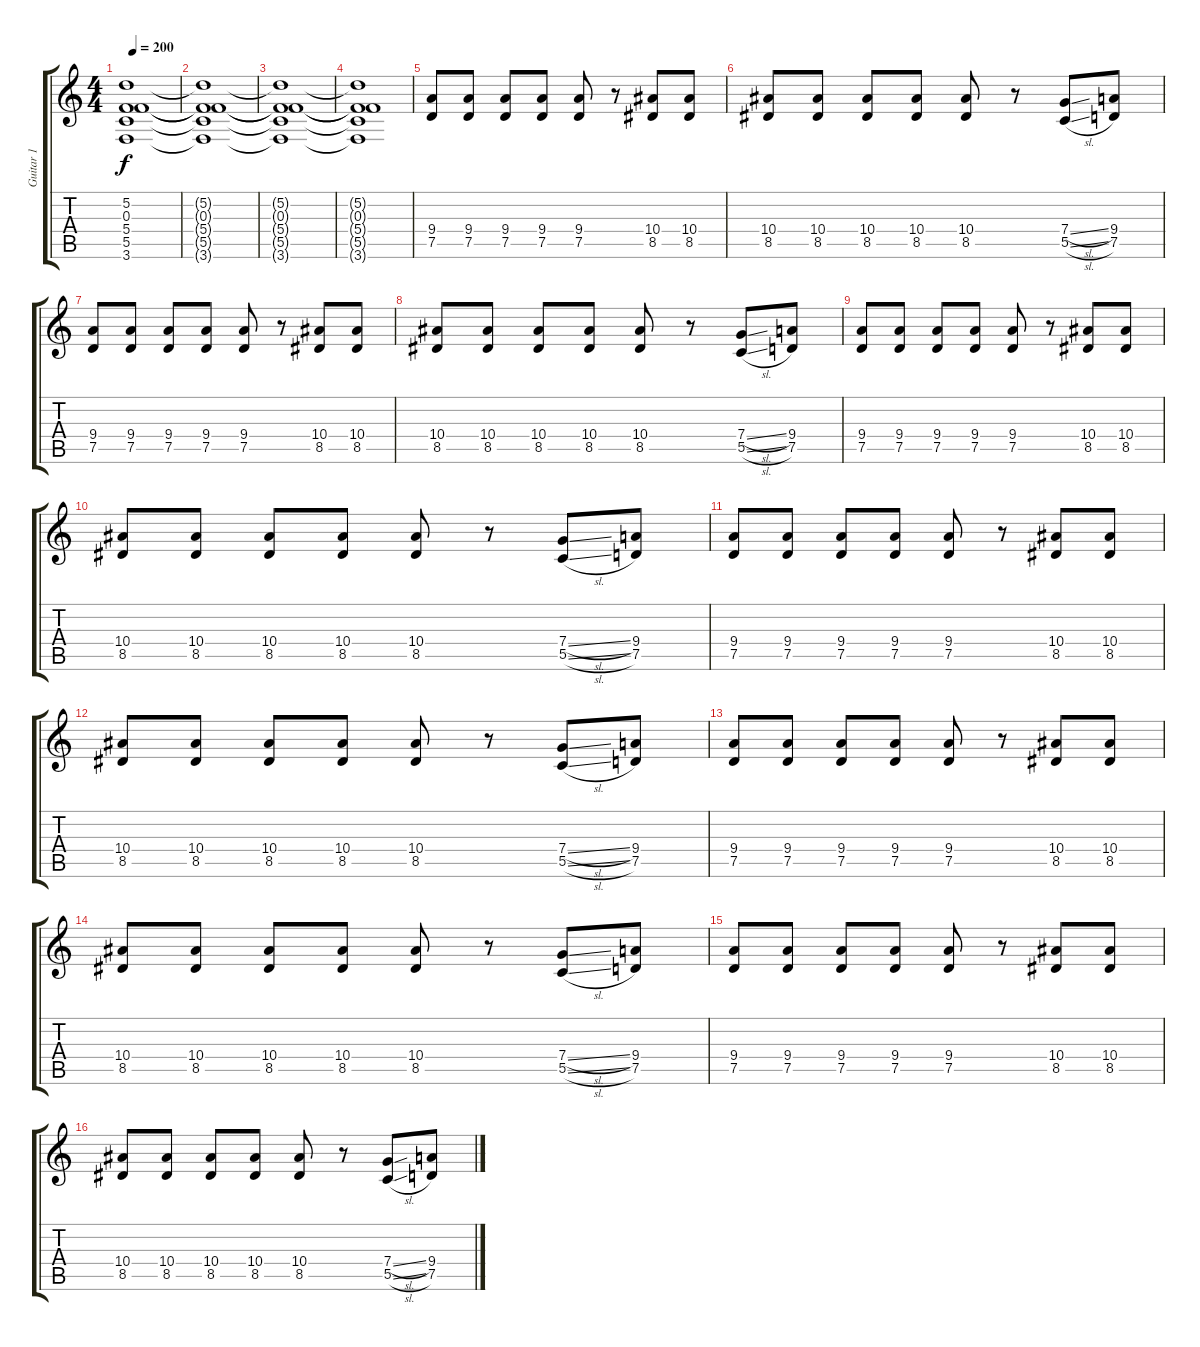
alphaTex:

\track ("Guitar 1" "Guitar 1") {instrument distortionguitar}
\staff {score tabs}
\tuning (D4 A3 F3 C3 G2 D2) {hide}
\ts (4 4)
\tempo 200
\clef g2
\ks c
(5.2{t} 0.3{t} 5.4{t} 5.5{t} 3.6{t}).1{dy f} |
(5.2{t} 0.3{t} 5.4{t} 5.5{t} 3.6{t}).1 |
(5.2{t} 0.3{t} 5.4{t} 5.5{t} 3.6{t}).1 |
(5.2{t} 0.3{t} 5.4{t} 5.5{t} 3.6{t}).1 |
(9.4 7.5).8 (9.4 7.5).8 (9.4 7.5).8 (9.4 7.5).8 (9.4 7.5).8 r.8 (10.4 8.5).8 (10.4 8.5).8 |
(10.4 8.5).8 (10.4 8.5).8 (10.4 8.5).8 (10.4 8.5).8 (10.4 8.5).8 r.8 (7.4{sl} 5.5{sl}).8 (9.4 7.5).8 |
(9.4 7.5).8 (9.4 7.5).8 (9.4 7.5).8 (9.4 7.5).8 (9.4 7.5).8 r.8 (10.4 8.5).8 (10.4 8.5).8 |
(10.4 8.5).8 (10.4 8.5).8 (10.4 8.5).8 (10.4 8.5).8 (10.4 8.5).8 r.8 (7.4{sl} 5.5{sl}).8 (9.4 7.5).8 |
(9.4 7.5).8 (9.4 7.5).8 (9.4 7.5).8 (9.4 7.5).8 (9.4 7.5).8 r.8 (10.4 8.5).8 (10.4 8.5).8 |
(10.4 8.5).8 (10.4 8.5).8 (10.4 8.5).8 (10.4 8.5).8 (10.4 8.5).8 r.8 (7.4{sl} 5.5{sl}).8 (9.4 7.5).8 |
(9.4 7.5).8 (9.4 7.5).8 (9.4 7.5).8 (9.4 7.5).8 (9.4 7.5).8 r.8 (10.4 8.5).8 (10.4 8.5).8 |
(10.4 8.5).8 (10.4 8.5).8 (10.4 8.5).8 (10.4 8.5).8 (10.4 8.5).8 r.8 (7.4{sl} 5.5{sl}).8 (9.4 7.5).8 |
(9.4 7.5).8 (9.4 7.5).8 (9.4 7.5).8 (9.4 7.5).8 (9.4 7.5).8 r.8 (10.4 8.5).8 (10.4 8.5).8 |
(10.4 8.5).8 (10.4 8.5).8 (10.4 8.5).8 (10.4 8.5).8 (10.4 8.5).8 r.8 (7.4{sl} 5.5{sl}).8 (9.4 7.5).8 |
(9.4 7.5).8 (9.4 7.5).8 (9.4 7.5).8 (9.4 7.5).8 (9.4 7.5).8 r.8 (10.4 8.5).8 (10.4 8.5).8 |
(10.4 8.5).8 (10.4 8.5).8 (10.4 8.5).8 (10.4 8.5).8 (10.4 8.5).8 r.8 (7.4{sl} 5.5{sl}).8 (9.4 7.5).8
